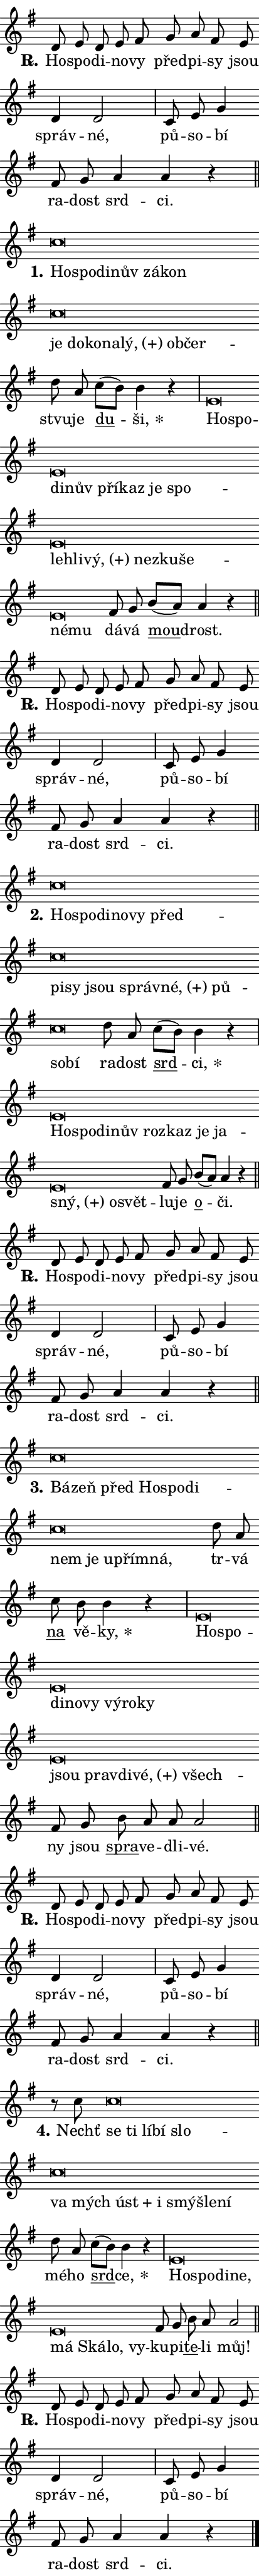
\version "2.22.1"
\header { tagline = "" }
\paper {
  indent = 0\cm
  top-margin = 0\cm
  right-margin = 0\cm
  bottom-margin = 0\cm
  left-margin = 0\cm
  paper-width = 7\cm
  page-breaking = #ly:one-page-breaking
  system-system-spacing.basic-distance = #11
  score-system-spacing.basic-distance = #11
  ragged-last = ##f
}


%% Author: Thomas Morley
%% https://lists.gnu.org/archive/html/lilypond-user/2020-05/msg00002.html
#(define (line-position grob)
"Returns position of @var[grob} in current system:
   @code{'start}, if at first time-step
   @code{'end}, if at last time-step
   @code{'middle} otherwise
"
  (let* ((col (ly:item-get-column grob))
         (ln (ly:grob-object col 'left-neighbor))
         (rn (ly:grob-object col 'right-neighbor))
         (col-to-check-left (if (ly:grob? ln) ln col))
         (col-to-check-right (if (ly:grob? rn) rn col))
         (break-dir-left
           (and
             (ly:grob-property col-to-check-left 'non-musical #f)
             (ly:item-break-dir col-to-check-left)))
         (break-dir-right
           (and
             (ly:grob-property col-to-check-right 'non-musical #f)
             (ly:item-break-dir col-to-check-right))))
        (cond ((eqv? 1 break-dir-left) 'start)
              ((eqv? -1 break-dir-right) 'end)
              (else 'middle))))

#(define (tranparent-at-line-position vctor)
  (lambda (grob)
  "Relying on @code{line-position} select the relevant enry from @var{vctor}.
Used to determine transparency,"
    (case (line-position grob)
      ((end) (not (vector-ref vctor 0)))
      ((middle) (not (vector-ref vctor 1)))
      ((start) (not (vector-ref vctor 2))))))

noteHeadBreakVisibility =
#(define-music-function (break-visibility)(vector?)
"Makes @code{NoteHead}s transparent relying on @var{break-visibility}"
#{
  \override NoteHead.transparent =
    #(tranparent-at-line-position break-visibility)
#})

#(define delete-ledgers-for-transparent-note-heads
  (lambda (grob)
    "Reads whether a @code{NoteHead} is transparent.
If so this @code{NoteHead} is removed from @code{'note-heads} from
@var{grob}, which is supposed to be @code{LedgerLineSpanner}.
As a result ledgers are not printed for this @code{NoteHead}"
    (let* ((nhds-array (ly:grob-object grob 'note-heads))
           (nhds-list
             (if (ly:grob-array? nhds-array)
                 (ly:grob-array->list nhds-array)
                 '()))
           ;; Relies on the transparent-property being done before
           ;; Staff.LedgerLineSpanner.after-line-breaking is executed.
           ;; This is fragile ...
           (to-keep
             (remove
               (lambda (nhd)
                 (ly:grob-property nhd 'transparent #f))
               nhds-list)))
      ;; TODO find a better method to iterate over grob-arrays, similiar
      ;; to filter/remove etc for lists
      ;; For now rebuilt from scratch
      (set! (ly:grob-object grob 'note-heads)  '())
      (for-each
        (lambda (nhd)
          (ly:pointer-group-interface::add-grob grob 'note-heads nhd))
        to-keep))))

hideNotes = {
  \noteHeadBreakVisibility #begin-of-line-visible
}
unHideNotes = {
  \noteHeadBreakVisibility #all-visible
}

% work-around for resetting accidentals
% https://lilypond.org/doc/v2.23/Documentation/notation/displaying-rhythms#unmetered-music
cadenzaMeasure = {
  \cadenzaOff
  \partial 1024 s1024
  \cadenzaOn
}

#(define-markup-command (accent layout props text) (markup?)
  "Underline accented syllable"
  (interpret-markup layout props
    #{\markup \override #'(offset . 4.3) \underline { #text }#}))

responsum = \markup \concat {
  "R" \hspace #-1.05 \path #0.1 #'((moveto 0 0.07) (lineto 0.9 0.8)) \hspace #0.05 "."
}

\layout {
    \context {
        \Staff
        \remove "Time_signature_engraver"
        \override LedgerLineSpanner.after-line-breaking = #delete-ledgers-for-transparent-note-heads
    }
    \context {
        \Voice {
            \override NoteHead.output-attributes = #'((class . "notehead"))
            \override Hairpin.height = #0.55
        }
    }
    \context {
        \Lyrics {
            \override StanzaNumber.output-attributes = #'((class . "stanzanumber"))
            \override LyricSpace.minimum-distance = #0.9
            \override LyricText.font-name = #"TeX Gyre Schola"
            \override LyricText.font-size = 1
            \override StanzaNumber.font-name = #"TeX Gyre Schola Bold"
            \override StanzaNumber.font-size = 1
        }
    }
}

% magnetic-lyrics.ily
%
%   written by
%     Jean Abou Samra <jean@abou-samra.fr>
%     Werner Lemberg <wl@gnu.org>
%
%   adapted by
%     Jiri Hon <jiri.hon@gmail.com>
%
% Version 2022-Apr-15

% https://www.mail-archive.com/lilypond-user@gnu.org/msg149350.html

#(define (Left_hyphen_pointer_engraver context)
   "Collect syllable-hyphen-syllable occurrences in lyrics and store
them in properties.  This engraver only looks to the left.  For
example, if the lyrics input is @code{foo -- bar}, it does the
following.

@itemize @bullet
@item
Set the @code{text} property of the @code{LyricHyphen} grob between
@q{foo} and @q{bar} to @code{foo}.

@item
Set the @code{left-hyphen} property of the @code{LyricText} grob with
text @q{foo} to the @code{LyricHyphen} grob between @q{foo} and
@q{bar}.
@end itemize

Use this auxiliary engraver in combination with the
@code{lyric-@/text::@/apply-@/magnetic-@/offset!} hook."
   (let ((hyphen #f)
         (text #f))
     (make-engraver
      (acknowledgers
       ((lyric-syllable-interface engraver grob source-engraver)
        (set! text grob)))
      (end-acknowledgers
       ((lyric-hyphen-interface engraver grob source-engraver)
        ;(when (not (grob::has-interface grob 'lyric-space-interface))
          (set! hyphen grob)));)
      ((stop-translation-timestep engraver)
       (when (and text hyphen)
         (ly:grob-set-object! text 'left-hyphen hyphen))
       (set! text #f)
       (set! hyphen #f)))))

#(define (lyric-text::apply-magnetic-offset! grob)
   "If the space between two syllables is less than the value in
property @code{LyricText@/.details@/.squash-threshold}, move the right
syllable to the left so that it gets concatenated with the left
syllable.

Use this function as a hook for
@code{LyricText@/.after-@/line-@/breaking} if the
@code{Left_@/hyphen_@/pointer_@/engraver} is active."
   (let ((hyphen (ly:grob-object grob 'left-hyphen #f)))
     (when hyphen
       (let ((left-text (ly:spanner-bound hyphen LEFT)))
         (when (grob::has-interface left-text 'lyric-syllable-interface)
           (let* ((common (ly:grob-common-refpoint grob left-text X))
                  (this-x-ext (ly:grob-extent grob common X))
                  (left-x-ext
                   (begin
                     ;; Trigger magnetism for left-text.
                     (ly:grob-property left-text 'after-line-breaking)
                     (ly:grob-extent left-text common X)))
                  ;; `delta` is the gap width between two syllables.
                  (delta (- (interval-start this-x-ext)
                            (interval-end left-x-ext)))
                  (details (ly:grob-property grob 'details))
                  (threshold (assoc-get 'squash-threshold details 0.2)))
             (when (< delta threshold)
               (let* (;; We have to manipulate the input text so that
                      ;; ligatures crossing syllable boundaries are not
                      ;; disabled.  For languages based on the Latin
                      ;; script this is essentially a beautification.
                      ;; However, for non-Western scripts it can be a
                      ;; necessity.
                      (lt (ly:grob-property left-text 'text))
                      (rt (ly:grob-property grob 'text))
                      (is-space (grob::has-interface hyphen 'lyric-space-interface))
                      (space (if is-space " " ""))
                      (space-markup (grob-interpret-markup grob " "))
                      (space-size (interval-length (ly:stencil-extent space-markup X)))
                      (extra-delta (if is-space space-size 0))
                      ;; Append new syllable.
                      (ltrt-space (if (and (string? lt) (string? rt))
                                (string-append lt space rt)
                                (make-concat-markup (list lt space rt))))
                      ;; Right-align `ltrt` to the right side.
                      (ltrt-space-markup (grob-interpret-markup
                               grob
                               (make-translate-markup
                                (cons (interval-length this-x-ext) 0)
                                (make-right-align-markup ltrt-space)))))
                 (begin
                   ;; Don't print `left-text`.
                   (ly:grob-set-property! left-text 'stencil #f)
                   ;; Set text and stencil (which holds all collected
                   ;; syllables so far) and shift it to the left.
                   (ly:grob-set-property! grob 'text ltrt-space)
                   (ly:grob-set-property! grob 'stencil ltrt-space-markup)
                   (ly:grob-translate-axis! grob (- (- delta extra-delta)) X))))))))))


#(define (lyric-hyphen::displace-bounds-first grob)
   ;; Make very sure this callback isn't triggered too early.
   (let ((left (ly:spanner-bound grob LEFT))
         (right (ly:spanner-bound grob RIGHT)))
     (ly:grob-property left 'after-line-breaking)
     (ly:grob-property right 'after-line-breaking)
     (ly:lyric-hyphen::print grob)))

squashThreshold = #0.4

\layout {
  \context {
    \Lyrics
    \consists #Left_hyphen_pointer_engraver
    \override LyricText.after-line-breaking =
      #lyric-text::apply-magnetic-offset!
    \override LyricHyphen.stencil = #lyric-hyphen::displace-bounds-first
    \override LyricText.details.squash-threshold = \squashThreshold
    \override LyricHyphen.minimum-distance = 0
    \override LyricHyphen.minimum-length = \squashThreshold
  }
}

squash = \override LyricText.details.squash-threshold = 9999
unSquash = \override LyricText.details.squash-threshold = \squashThreshold

left = \override LyricText.self-alignment-X = #LEFT
unLeft = \revert LyricText.self-alignment-X

starOffset = #(lambda (grob) 
                (let ((x_offset (ly:self-alignment-interface::aligned-on-x-parent grob)))
                  (if (= x_offset 0) 0 (+ x_offset 1.2))))

star = #(define-music-function (syllable)(string?)
"Append star separator at the end of a syllable"
#{
  \once \override LyricText.X-offset = #starOffset
  \lyricmode { \markup {
    #syllable
    \override #'((font-name . "TeX Gyre Schola Bold")) \hspace #0.2 \lower #0.65 \larger "*"
  } }
#})

starAccent = #(define-music-function (syllable)(string?)
"Append star separator at the end of a syllable and make accent"
#{
  \once \override LyricText.X-offset = #starOffset
  \lyricmode { \markup {
    \accent #syllable
    \override #'((font-name . "TeX Gyre Schola Bold")) \hspace #0.2 \lower #0.65 \larger "*"
  } }
#})

breath = #(define-music-function (syllable)(string?)
"Append breathing indicator at the end of a syllable"
#{
  \lyricmode { \markup { #syllable "+" } }
#})

optionalBreath = #(define-music-function (syllable)(string?)
"Append optional breathing indicator at the end of a syllable"
#{
  \lyricmode { \markup { #syllable "(+)" } }
#})


\score {
    <<
        \new Voice = "melody" { \cadenzaOn \key g \major \relative { d'8 e d e fis \bar "" g a fis e \bar "" d4 d2 \cadenzaMeasure \bar "|" c8 e g4 \bar "" fis8 g a4 a r \cadenzaMeasure \bar "||" \break }
\relative { c''\breve*1/16 \hideNotes \breve*1/16 \bar "" \breve*1/16 \bar "" \breve*1/16 \bar "" \breve*1/16 \bar "" \breve*1/16 \bar "" \breve*1/16 \bar "" \breve*1/16 \bar "" \breve*1/16 \bar "" \breve*1/16 \bar "" \breve*1/16 \bar "" \breve*1/16 \breve*1/16 \bar "" \unHideNotes d8 a \bar "" c[( b)] b4 r \cadenzaMeasure \bar "|" e,\breve*1/16 \hideNotes \breve*1/16 \bar "" \breve*1/16 \bar "" \breve*1/16 \bar "" \breve*1/16 \bar "" \breve*1/16 \bar "" \breve*1/16 \bar "" \breve*1/16 \bar "" \breve*1/16 \bar "" \breve*1/16 \bar "" \breve*1/16 \bar "" \breve*1/16 \bar "" \breve*1/16 \bar "" \breve*1/16 \bar "" \breve*1/16 \breve*1/16 \bar "" \unHideNotes fis8 g \bar "" b[( a)] a4 r \cadenzaMeasure \bar "||" \break }
\relative { d'8 e d e fis \bar "" g a fis e \bar "" d4 d2 \cadenzaMeasure \bar "|" c8 e g4 \bar "" fis8 g a4 a r \cadenzaMeasure \bar "||" \break }
\relative { c''\breve*1/16 \hideNotes \breve*1/16 \bar "" \breve*1/16 \bar "" \breve*1/16 \bar "" \breve*1/16 \bar "" \breve*1/16 \bar "" \breve*1/16 \bar "" \breve*1/16 \bar "" \breve*1/16 \bar "" \breve*1/16 \bar "" \breve*1/16 \bar "" \breve*1/16 \bar "" \breve*1/16 \breve*1/16 \bar "" \unHideNotes d8 a \bar "" c[( b)] b4 r \cadenzaMeasure \bar "|" e,\breve*1/16 \hideNotes \breve*1/16 \bar "" \breve*1/16 \bar "" \breve*1/16 \bar "" \breve*1/16 \bar "" \breve*1/16 \bar "" \breve*1/16 \bar "" \breve*1/16 \bar "" \breve*1/16 \bar "" \breve*1/16 \breve*1/16 \bar "" \unHideNotes fis8 g \bar "" b[( a)] a4 r \cadenzaMeasure \bar "||" \break }
\relative { d'8 e d e fis \bar "" g a fis e \bar "" d4 d2 \cadenzaMeasure \bar "|" c8 e g4 \bar "" fis8 g a4 a r \cadenzaMeasure \bar "||" \break }
\relative { c''\breve*1/16 \hideNotes \breve*1/16 \bar "" \breve*1/16 \bar "" \breve*1/16 \bar "" \breve*1/16 \bar "" \breve*1/16 \bar "" \breve*1/16 \bar "" \breve*1/16 \bar "" \breve*1/16 \bar "" \breve*1/16 \breve*1/16 \bar "" \unHideNotes d8 a \bar "" c b b4 r \cadenzaMeasure \bar "|" e,\breve*1/16 \hideNotes \breve*1/16 \bar "" \breve*1/16 \bar "" \breve*1/16 \bar "" \breve*1/16 \bar "" \breve*1/16 \bar "" \breve*1/16 \bar "" \breve*1/16 \bar "" \breve*1/16 \bar "" \breve*1/16 \bar "" \breve*1/16 \bar "" \breve*1/16 \breve*1/16 \bar "" \unHideNotes fis8 g \bar "" b a a a2 \cadenzaMeasure \bar "||" \break }
\relative { d'8 e d e fis \bar "" g a fis e \bar "" d4 d2 \cadenzaMeasure \bar "|" c8 e g4 \bar "" fis8 g a4 a r \cadenzaMeasure \bar "||" \break }
\relative { r8 c''8 c\breve*1/16 \hideNotes \breve*1/16 \bar "" \breve*1/16 \bar "" \breve*1/16 \bar "" \breve*1/16 \bar "" \breve*1/16 \bar "" \breve*1/16 \bar "" \breve*1/16 \bar "" \breve*1/16 \bar "" \breve*1/16 \bar "" \breve*1/16 \breve*1/16 \bar "" \unHideNotes d8 a \bar "" c[( b)] b4 r \cadenzaMeasure \bar "|" e,\breve*1/16 \hideNotes \breve*1/16 \bar "" \breve*1/16 \bar "" \breve*1/16 \bar "" \breve*1/16 \bar "" \breve*1/16 \bar "" \breve*1/16 \breve*1/16 \bar "" \unHideNotes fis8 g \bar "" b a a2 \cadenzaMeasure \bar "||" \break }
\relative { d'8 e d e fis \bar "" g a fis e \bar "" d4 d2 \cadenzaMeasure \bar "|" c8 e g4 \bar "" fis8 g a4 a r \cadenzaMeasure \bar "||" \break } \bar "|." }
        \new Lyrics \lyricsto "melody" { \lyricmode { \set stanza = \responsum
Ho -- spo -- di -- no -- vy před -- pi -- sy jsou správ -- né, pů -- so -- bí ra -- dost srd -- ci.
\set stanza = "1."
\left Ho -- \squash spo -- di -- nův zá -- kon je do -- ko -- na -- \optionalBreath lý, ob -- čer -- \unLeft \unSquash stvu -- je \markup \accent du -- \star ši, \left Ho -- \squash spo -- di -- nův pří -- kaz je spo -- leh -- li -- \optionalBreath vý, ne -- zku -- še -- né -- mu \unLeft \unSquash dá -- vá \markup \accent mou -- drost.
\set stanza = \responsum
Ho -- spo -- di -- no -- vy před -- pi -- sy jsou správ -- né, pů -- so -- bí ra -- dost srd -- ci.
\set stanza = "2."
\left Ho -- \squash spo -- di -- no -- vy před -- pi -- sy jsou správ -- \optionalBreath né, pů -- so -- bí \unLeft \unSquash ra -- dost \markup \accent srd -- \star ci, \left Ho -- \squash spo -- di -- nův roz -- kaz je ja -- \optionalBreath sný, o -- svět -- \unLeft \unSquash lu -- je \markup \accent o -- či.
\set stanza = \responsum
Ho -- spo -- di -- no -- vy před -- pi -- sy jsou správ -- né, pů -- so -- bí ra -- dost srd -- ci.
\set stanza = "3."
\left Bá -- \squash zeň před Ho -- spo -- di -- nem je u -- přím -- ná, \unLeft \unSquash tr -- vá \markup \accent na vě -- \star ky, \left Ho -- \squash spo -- di -- no -- vy vý -- ro -- ky jsou prav -- di -- \optionalBreath vé, všech -- \unLeft \unSquash ny jsou \markup \accent spra -- ve -- dli -- vé.
\set stanza = \responsum
Ho -- spo -- di -- no -- vy před -- pi -- sy jsou správ -- né, pů -- so -- bí ra -- dost srd -- ci.
\set stanza = "4."
Nechť \left se \squash ti lí -- bí slo -- va mých \breath "úst" i smý -- šle -- ní \unLeft \unSquash mé -- ho \markup \accent srd -- \star ce, \left Ho -- \squash spo -- di -- ne, má Ská -- lo, vy -- \unLeft \unSquash ku -- pi -- \markup \accent te -- li můj!
\set stanza = \responsum
Ho -- spo -- di -- no -- vy před -- pi -- sy jsou správ -- né, pů -- so -- bí ra -- dost srd -- ci. } }
    >>
    \layout {}
}
